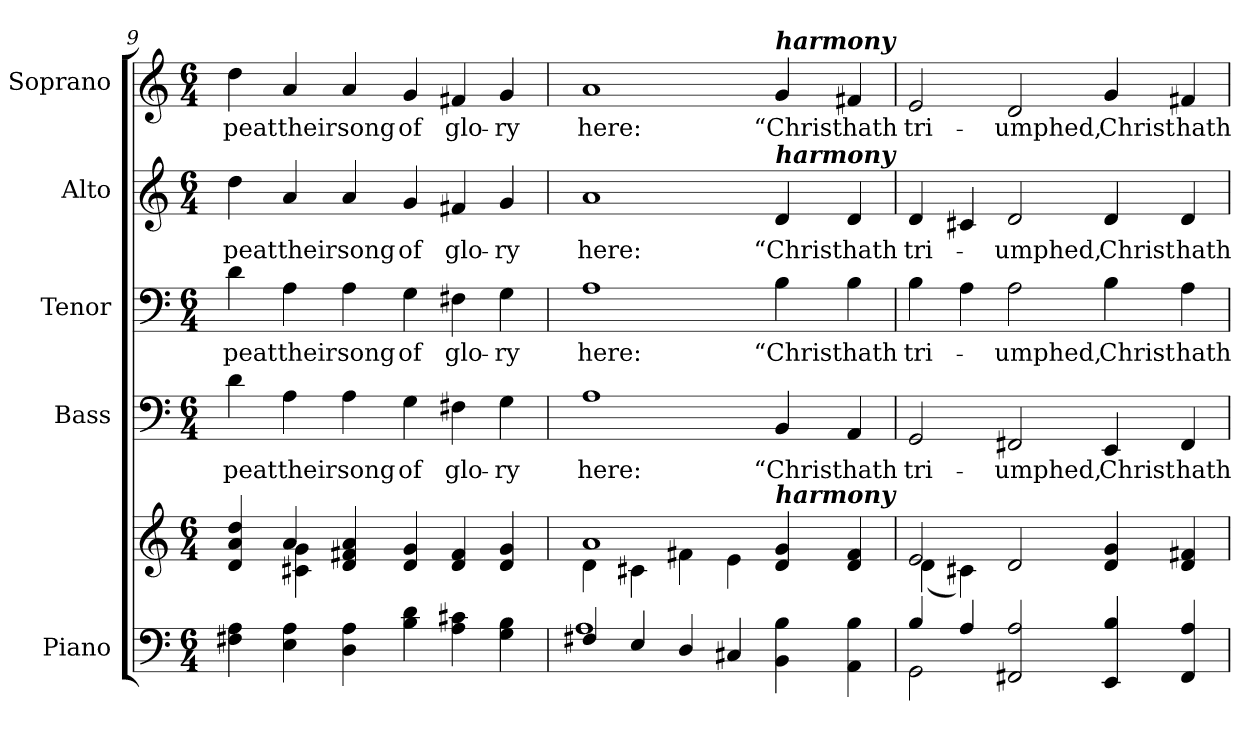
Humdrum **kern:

**kern	**kern	**kern	**text	**kern	**text	**kern	**text	**kern	**text
*part5	*part5	*part4	*part4	*part3	*part3	*part2	*part2	*part1	*part1
*staff6	*staff5	*staff4	*staff4	*staff3	*staff3	*staff2	*staff2	*staff1	*staff1
*I"Piano	*	*I"Bass	*	*I"Tenor	*	*I"Alto	*	*I"Soprano	*
*I'Pno.	*	*I'B.	*	*I'T.	*	*I'A.	*	*I'S.	*
!!LO:PB:g=z
*clefF4	*clefG2	*clefF4	*	*clefF4	*	*clefG2	*	*clefG2	*
*k[]	*k[]	*k[]	*	*k[]	*	*k[]	*	*k[]	*
*C:	*C:	*C:	*	*C:	*	*C:	*	*C:	*
*M6/4	*M6/4	*M6/4	*	*M6/4	*	*M6/4	*	*M6/4	*
=9	=9	=9	=9	=9	=9	=9	=9	=9	=9
*	*^	*	*	*	*	*	*	*	*
!	!	!	!	!LO:LY:b:color=#000000	!	!	!	!	!	!
!	!	!	!	!	!	!LO:LY:b:color=#000000	!	!	!	!
!	!	!	!	!	!	!	!	!LO:LY:b:color=#000000	!	!
!	!	!	!	!	!	!	!	!	!	!LO:LY:b:color=#000000
4F#Xi\ 4Ai	4di/ 4ai 4ddi	4ryy	4di\	-peat	4di\	-peat	4ddi\	-peat	4ddi\	-peat
!	!	!	!	!LO:LY:b:color=#000000	!	!	!	!	!	!
!	!	!	!	!	!	!LO:LY:b:color=#000000	!	!	!	!
!	!	!	!	!	!	!	!	!LO:LY:b:color=#000000	!	!
!	!	!	!	!	!	!	!	!	!	!LO:LY:b:color=#000000
4Ei\ 4Ai	4ai/	4c#Xi\ 4gi	4Ai\	their	4Ai\	their	4ai/	their	4ai/	their
!	!	!	!	!LO:LY:b:color=#000000	!	!	!	!	!	!
!	!	!	!	!	!	!LO:LY:b:color=#000000	!	!	!	!
!	!	!	!	!	!	!	!	!LO:LY:b:color=#000000	!	!
!	!	!	!	!	!	!	!	!	!	!LO:LY:b:color=#000000
4Di\ 4Ai	4di/ 4f#Xi 4ai	4ryy	4Ai\	song	4Ai\	song	4ai/	song	4ai/	song
!	!	!	!	!LO:LY:b:color=#000000	!	!	!	!	!	!
!	!	!	!	!	!	!LO:LY:b:color=#000000	!	!	!	!
!	!	!	!	!	!	!	!	!LO:LY:b:color=#000000	!	!
!	!	!	!	!	!	!	!	!	!	!LO:LY:b:color=#000000
4Bi\ 4di	4di/ 4gi	2.ryy	4Gi\	of	4Gi\	of	4gi/	of	4gi/	of
!	!	!	!	!LO:LY:b:color=#000000	!	!	!	!	!	!
!	!	!	!	!	!	!LO:LY:b:color=#000000	!	!	!	!
!	!	!	!	!	!	!	!	!LO:LY:b:color=#000000	!	!
!	!	!	!	!	!	!	!	!	!	!LO:LY:b:color=#000000
4Ai\ 4c#Xi	4di/ 4f#i	.	4F#Xi\	glo-	4F#Xi\	glo-	4f#Xi/	glo-	4f#Xi/	glo-
!	!	!	!	!LO:LY:b:color=#000000	!	!	!	!	!	!
!	!	!	!	!	!	!LO:LY:b:color=#000000	!	!	!	!
!	!	!	!	!	!	!	!	!LO:LY:b:color=#000000	!	!
!	!	!	!	!	!	!	!	!	!	!LO:LY:b:color=#000000
4Gi\ 4Bi	4di/ 4gi	.	4Gi\	-ry	4Gi\	-ry	4gi/	-ry	4gi/	-ry
=10	=10	=10	=10	=10	=10	=10	=10	=10	=10	=10
*^	*	*	*	*	*	*	*	*	*	*
!	!	!	!	!	!LO:LY:b:color=#000000	!	!	!	!	!	!
!	!	!	!	!	!	!	!LO:LY:b:color=#000000	!	!	!	!
!	!	!	!	!	!	!	!	!	!LO:LY:b:color=#000000	!	!
!	!	!	!	!	!	!	!	!	!	!	!LO:LY:b:color=#000000
4F#Xi/	1Ai	1ai	4di\	1Ai	here:	1Ai	here:	1ai	here:	1ai	here:
4Ei/	.	.	4c#Xi\	.	.	.	.	.	.	.	.
4Di/	.	.	4f#Xi\	.	.	.	.	.	.	.	.
4C#Xi/	.	.	4ei\	.	.	.	.	.	.	.	.
!	!	!	!	!	!LO:LY:b:color=#000000	!	!	!	!	!	!
!	!	!	!	!	!	!	!LO:LY:b:color=#000000	!	!	!	!
!	!	!	!	!	!	!	!	!	!LO:LY:b:color=#000000	!	!
!	!	!	!	!	!	!	!	!	!	!LO:TX:a:Bi:t=harmony	!
!	!	!	!	!	!	!	!	!LO:TX:a:Bi:t=harmony	!	!	!
!	!	!LO:TX:a:Bi:t=harmony	!	!	!	!	!	!	!	!	!
!	!	!	!	!	!	!	!	!	!	!	!LO:LY:b:color=#000000
4BBi\ 4Bi	4ryy	4di/ 4gi	4ryy	4BBi/	“Christ	4Bi\	“Christ	4di/	“Christ	4gi/	“Christ
!	!	!	!	!	!LO:LY:b:color=#000000	!	!	!	!	!	!
!	!	!	!	!	!	!	!LO:LY:b:color=#000000	!	!	!	!
!	!	!	!	!	!	!	!	!	!LO:LY:b:color=#000000	!	!
!	!	!	!	!	!	!	!	!	!	!	!LO:LY:b:color=#000000
4AAi\ 4Bi	4ryy	4di/ 4f#i	4ryy	4AAi/	hath	4Bi\	hath	4di/	hath	4f#Xi/	hath
!!LO:PB:g=z
=11	=11	=11	=11	=11	=11	=11	=11	=11	=11	=11	=11
!	!	!	!	!	!LO:LY:b:color=#000000	!	!	!	!	!	!
!	!	!	!	!	!	!	!LO:LY:b:color=#000000	!	!	!	!
!	!	!	!	!	!	!	!	!	!LO:LY:b:color=#000000	!	!
!	!	!	!	!	!	!	!	!	!	!	!LO:LY:b:color=#000000
4Bi/	2GGi\	2ei/	(4di\	2GGi/	tri-	4Bi\	tri-	4di/	tri-	2ei/	tri-
4Ai/	.	.	4c#Xi\)	.	.	4Ai\	.	4c#Xi/	.	.	.
!	!	!	!	!	!LO:LY:b:color=#000000	!	!	!	!	!	!
!	!	!	!	!	!	!	!LO:LY:b:color=#000000	!	!	!	!
!	!	!	!	!	!	!	!	!	!LO:LY:b:color=#000000	!	!
!	!	!	!	!	!	!	!	!	!	!	!LO:LY:b:color=#000000
2FF#Xi/ 2Ai	4ryy	2di/	4ryy	2FF#Xi/	-umphed,	2Ai\	-umphed,	2di/	-umphed,	2di/	-umphed,
.	2.ryy	.	2.ryy	.	.	.	.	.	.	.	.
!	!	!	!	!	!LO:LY:b:color=#000000	!	!	!	!	!	!
!	!	!	!	!	!	!	!LO:LY:b:color=#000000	!	!	!	!
!	!	!	!	!	!	!	!	!	!LO:LY:b:color=#000000	!	!
!	!	!	!	!	!	!	!	!	!	!	!LO:LY:b:color=#000000
4EEi/ 4Bi	.	4di/ 4gi	.	4EEi/	Christ	4Bi\	Christ	4di/	Christ	4gi/	Christ
!	!	!	!	!	!LO:LY:b:color=#000000	!	!	!	!	!	!
!	!	!	!	!	!	!	!LO:LY:b:color=#000000	!	!	!	!
!	!	!	!	!	!	!	!	!	!LO:LY:b:color=#000000	!	!
!	!	!	!	!	!	!	!	!	!	!	!LO:LY:b:color=#000000
4FF#i/ 4Ai	.	4di/ 4f#Xi	.	4FF#i/	hath	4Ai\	hath	4di/	hath	4f#Xi/	hath
*v	*v	*	*	*	*	*	*	*	*	*	*
*	*v	*v	*	*	*	*	*	*	*	*
=	=	=	=	=	=	=	=	=	=
*-	*-	*-	*-	*-	*-	*-	*-	*-	*-
